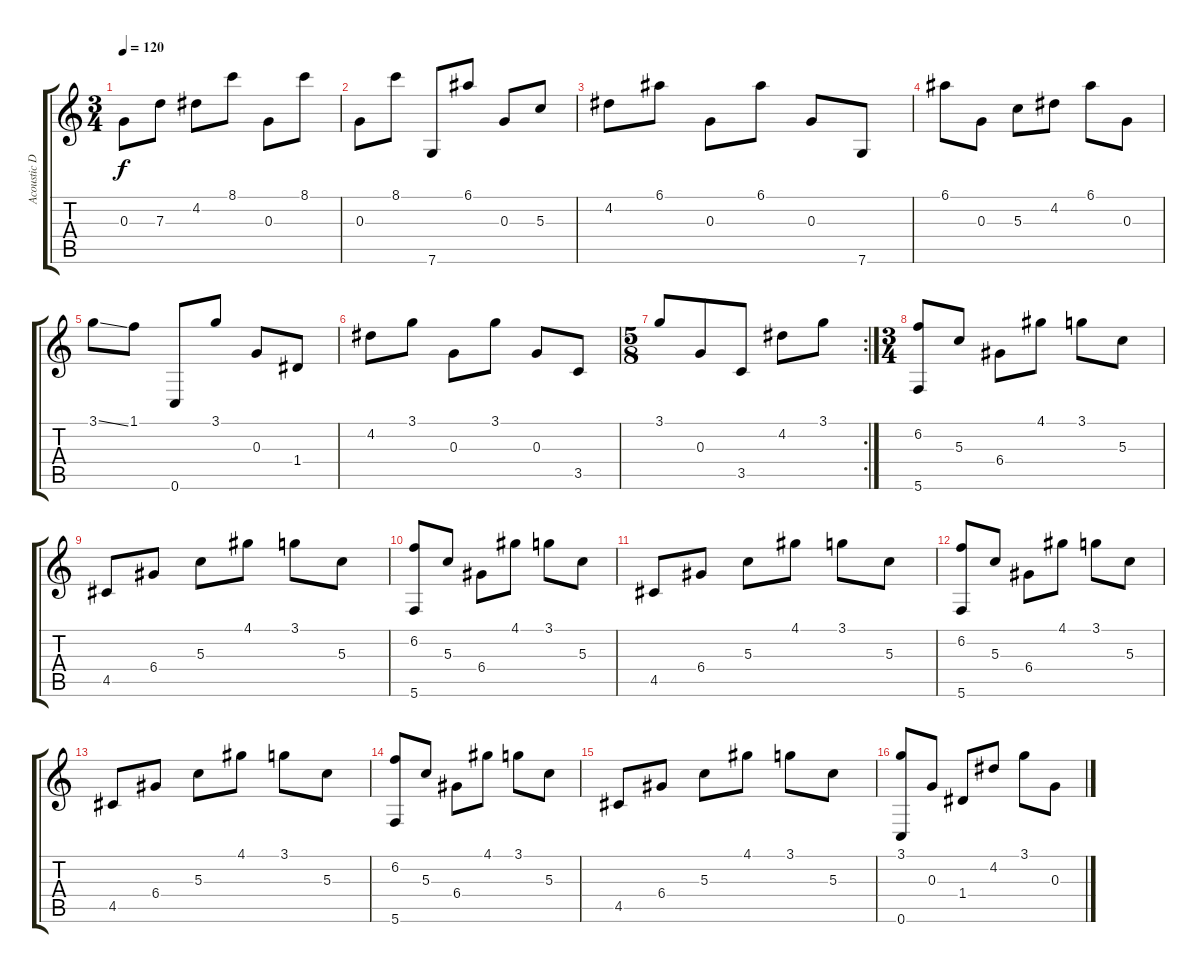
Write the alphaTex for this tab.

\track ("Acoustic Drop C" "Acoustic D") {instrument acousticguitarsteel}
\staff {score tabs}
\tuning (E4 B3 G3 D3 A2 C2) {hide}
\ts (3 4)
\tempo 120
\clef g2
\ks c
0.3.8{dy f} 7.3.8 4.2.8 8.1.8 0.3.8 8.1.8 |
0.3.8 8.1.8 7.6.8 6.1.8 0.3.8 5.3.8 |
4.2.8 6.1.8 0.3.8 6.1.8 0.3.8 7.6.8 |
6.1.8 0.3.8 5.3.8 4.2.8 6.1.8 0.3.8 |
3.1{ss}.8 1.1.8 0.6.8 3.1.8 0.3.8 1.4.8 |
4.2.8 3.1.8 0.3.8 3.1.8 0.3.8 3.5.8 |
\rc 2
\ts (5 8)
3.1.8 0.3.8 3.5.8 4.2.8 3.1.8 |
\ts (3 4)
(6.2 5.6).8 5.3.8 6.4.8 4.1.8 3.1.8 5.3.8 |
4.5.8 6.4.8 5.3.8 4.1.8 3.1.8 5.3.8 |
(6.2 5.6).8 5.3.8 6.4.8 4.1.8 3.1.8 5.3.8 |
4.5.8 6.4.8 5.3.8 4.1.8 3.1.8 5.3.8 |
(6.2 5.6).8 5.3.8 6.4.8 4.1.8 3.1.8 5.3.8 |
4.5.8 6.4.8 5.3.8 4.1.8 3.1.8 5.3.8 |
(6.2 5.6).8 5.3.8 6.4.8 4.1.8 3.1.8 5.3.8 |
4.5.8 6.4.8 5.3.8 4.1.8 3.1.8 5.3.8 |
(3.1 0.6).8 0.3.8 1.4.8 4.2.8 3.1.8 0.3.8
